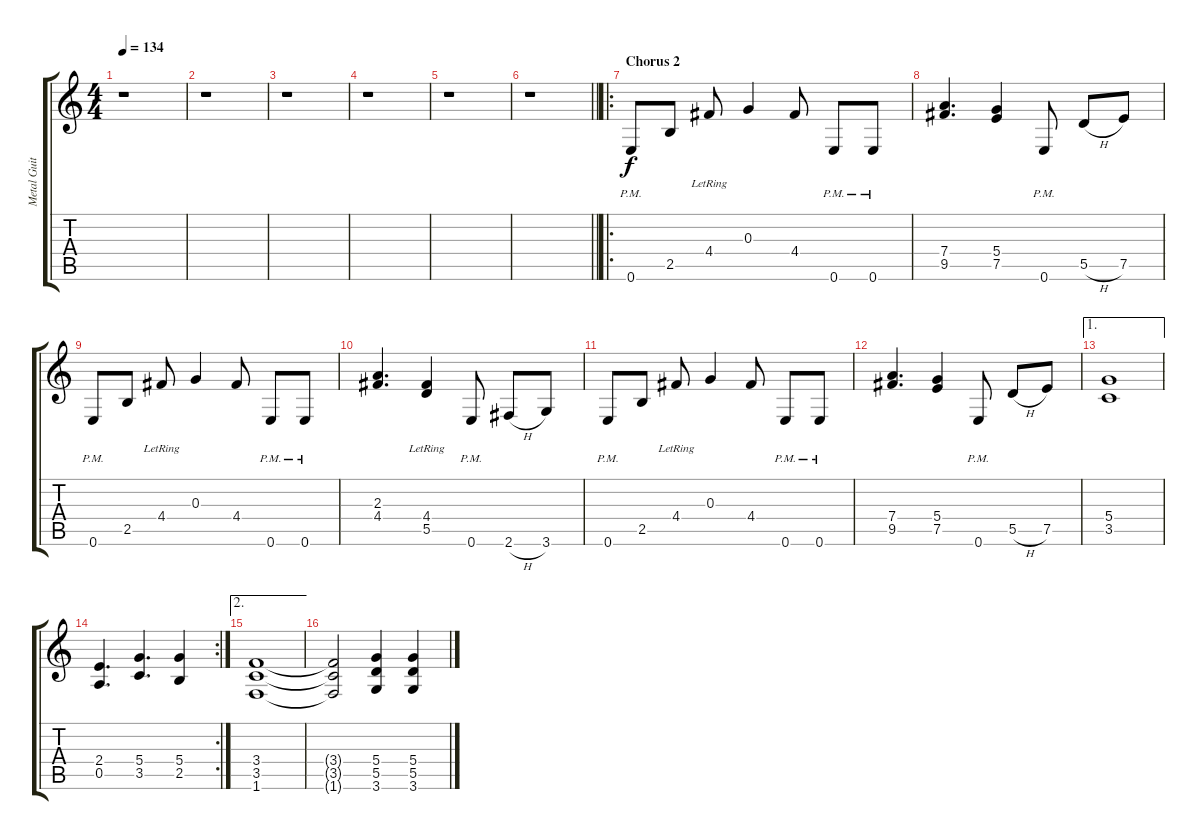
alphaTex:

\track ("Metal Guitar 2" "Metal Guit") {instrument distortionguitar}
\staff {score tabs}
\tuning (E4 B3 G3 D3 A2 E2) {hide}
\ts (4 4)
\tempo 134
\clef g2
\ks c
r.1{dy f} |
r.1 |
r.1 |
r.1 |
r.1 |
\barLineRight lightlight
r.1 |
\ro
\section ("" "Chorus 2")
0.6{pm}.8 2.5.8 4.4{lr}.8 0.3.4 4.4.8 0.6{pm}.8 0.6{pm}.8 |
(7.4 9.5).4{d} (5.4 7.5).4 0.6{pm}.8 5.5{h}.8 7.5.8 |
0.6{pm}.8 2.5.8 4.4{lr}.8 0.3.4 4.4.8 0.6{pm}.8 0.6{pm}.8 |
(2.3 4.4).4{d} (4.4{lr} 5.5{lr}).4 0.6{pm}.8 2.6{h}.8 3.6.8 |
0.6{pm}.8 2.5.8 4.4{lr}.8 0.3.4 4.4.8 0.6{pm}.8 0.6{pm}.8 |
(7.4 9.5).4{d} (5.4 7.5).4 0.6{pm}.8 5.5{h}.8 7.5.8 |
\ae 1
(5.4 3.5).1 |
\rc 2
(2.4 0.5).4{d} (5.4 3.5).4{d} (5.4 2.5).4 |
\ae 2
(3.4 3.5 1.6).1 |
(3.4{t} 3.5{t} 1.6{t}).2 (5.4 5.5 3.6).4 (5.4 5.5 3.6).4
